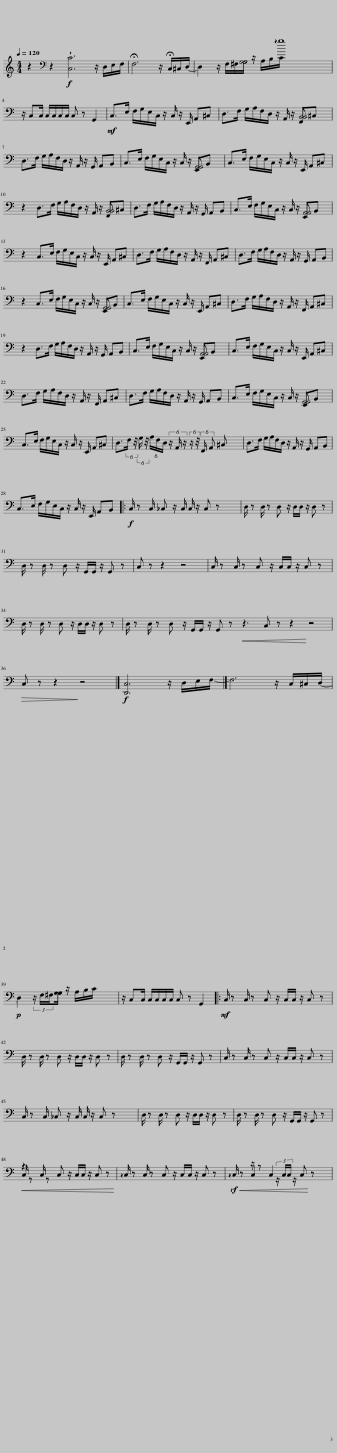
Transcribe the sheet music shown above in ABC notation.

X:1
%%score ( 1 2 3 )
L:1/8
Q:1/4=120
M:4/4
I:linebreak $
K:C
V:1 treble
V:2 treble
V:3 treble
V:1
 z2[K:bass] z2!f! !wedge![C,C]6 z/ D,/E,/F,/ | !fermata!F,6 z/ !fermata!C,/^C,/D,/- | D,2 z/ F,/^F,/G,/ z/ A,/B,/C/ x15/2 |$ z/ C,C,/ C,/C,/C,/C,/ C, z G,,2 |!mf! C,>E, F,/G,/E,/C,/ z/ C,/ z/ E,,/ A,,^C, | %5
 D,>F, G,/A,/F,/D,/ z/ A,,/ z/ B,,^C, x/ |$ D,>F, G,/A,/F,/D,/ z/ A,,/ z/ G,,/ A,,B,, | C,>E, F,/G,/E,/C,/ z/ C,/ z/ G,,B,, x/ | C,>E, F,/G,/E,/C,/ z/ C,/ z/ E,,/ A,,^C, |$ z2 D,>F, G,/A,/F,/D,/ z/ A,,/ z/ B,,^C, | %10
 D,>F, G,/A,/F,/D,/ z/ A,,/ z/ G,,/ A,,B,, | C,>E, F,/G,/E,/C,/ z/ C,/ z/ A,,B,, x/ |$ z2 C,>E, F,/G,/E,/C,/ z/ C,/ z/ E,,/ A,,^C, | D,>F, G,/A,/F,/D,/ z/ A,,/ z/ F,,/ A,,^C, | D,>F, G,/A,/F,/D,/ z/ A,,/ z/ G,,/ A,,B,, |$ %15
 z2 C,>E, F,/G,/E,/C,/ z/ C,/ z/ G,,B,, | C,>E, F,/G,/E,/C,/ z/ C,/ z/ E,,/ A,,^C, | D,>F, G,/A,/F,/D,/ z/ A,,/ z/ F,,/ A,,^C, |$ z2 D,>F, G,/A,/F,/D,/ z/ A,,/ z/ G,,/ A,,B,, | C,>E, F,/G,/E,/C,/ z/ C,/ z/ A,,B,, x/ | %20
 C,>E, F,/G,/E,/C,/ z/ C,/ z/ E,,/ A,,^C, |$ D,>F, G,/A,/F,/D,/ z/ A,,/ z/ F,,/ A,,^C, | D,>F, G,/A,/F,/D,/ z/ A,,/ z/ G,,/ A,,B,, | C,>E, F,/G,/E,/C,/ z/ C,/ z/ G,,B,, x/ |$ C,>E, F,/G,/E,/C,/ z/ C,/ z/ E,,/ A,,^C, | %25
 D,3/2(6:4:2F,/ z/4 (6:4:2G,/ z/4 (6:4:3A,/F,/D,/ (6:4:3z/ A,,/ z/ (6:4:2z/ z/4 (6:4:2F,,/ A,, ^C, x15/8 | D,>F, G,/A,/F,/D,/ z/ A,,/ z/ G,,/ A,,B,, |$ C,>E, F,/G,/E,/C,/ z/ C,/ z/ E,,/ A,,B,, |:!f! C,/ z C,/ _C, z/ C,/ C,/ z/ C, z x | D,/ z D,/ z D, z/ D,/D,/ z/ D, z |$ %30
 D,/ z D,/ z D, z/ G,,/G,,/ z/ G,, z | C, z z2 z4 | C,/ z C,/ z C, z/ C,/C,/ z/ C, z |$ D,/ z D,/ z D, z/ D,/D,/ z/ D, z | D,/ z D,/ z D, z/ G,,/G,,/ z/ G,, z!<(! z3 C, z z2!<)! z4 |$ %35
!>(! C, z z2!>)! z4 |]!f! [D,,C,]6 z/ D,/E,/F,/- |] F,6 z/ C,/^C,/D,/- |$!p! D,2 (3z/ F,/^F,/G,/ z/ A,/B,/C/ x5/2 | z/ C,C,/ C,/C,/C,/C,/ C, z G,,2 |: %40
!mf! C,/ z C,/ z C, z/ C,/C,/ z/ C, z |$ D,/ z D,/ z D, z/ D,/D,/ z/ D, z | D,/ z D,/ z D, z/ G,,/G,,/ z/ G,, z | C,/ z C,/ z C, z/ C,/C,/ z/ C, z |$ C,/ z C,/ _C, z/ C,/ C,/ z/ C, z x | %45
 D,/ z D,/ z D, z/ D,/D,/ z/ D, z | D,/ z D,/ z D, z/ G,,/G,,/ z/ G,, z |$!<(! z3 C, z/ C,/C,/ z/ C, z!<)! | !arpeggio!C,/ z C,/ z C, z/ C,/C,/ z/ C, z |!<(! !arpeggio!C,/ z z/ z C,2 C,!<)! z x | %50
V:2
 x2[K:bass] x10 | x8 | x7/2 [G,G,]4 x6 |$ x8 | x8 | %5
 x11/2 [F,,B,,] x3/2 |$ x8 | x11/2 [E,,G,,] x3/2 | x8 |$ x15/2 [F,,B,,] x | %10
 x8 | x11/2 [E,,A,,] x3/2 |$ x10 | x8 | x8 |$ %15
 x15/2 [E,,G,,] x | x8 | x8 |$ x10 | x11/2 [E,,A,,] x3/2 | %20
 x8 |$ x8 | x8 | x11/2 [E,,G,,] x3/2 |$ x8 | %25
 x71/8 | x8 |$ x8 |: x8 | x8 |$ %30
 x8 | x8 | x8 |$ x8 | x19 |$ %35
 x8 |] x8 |] x8 |$ x3 [G,G,]2 x3 | x8 |: %40
 x8 |$ x8 | x8 | x8 |$ x8 | %45
 x8 | x8 |$ C,/ z C,/ z x5 | x8 | x3/2 C,2 (3z/ C,/C,/ z/ x3 | %50
V:3
 x2[K:bass] x10 | x8 | x11/2 !arpeggio!g8 |$ x8 | x8 | %5
 x8 |$ x8 | x8 | x8 |$ x19/2 | %10
 x8 | x8 |$ x10 | x8 | x8 |$ %15
 x19/2 | x8 | x8 |$ x10 | x8 | %20
 x8 |$ x8 | x8 | x8 |$ x8 | %25
 x71/8 | x8 |$ x8 |: x8 | x8 |$ %30
 x8 | x8 | x8 |$ x8 | x19 |$ %35
 x8 |] x8 |] x8 |$ x8 | x8 |: %40
 x8 |$ x8 | x8 | x8 |$ x8 | %45
 x8 | x8 |$ x8 | x8 | x8 | %50
